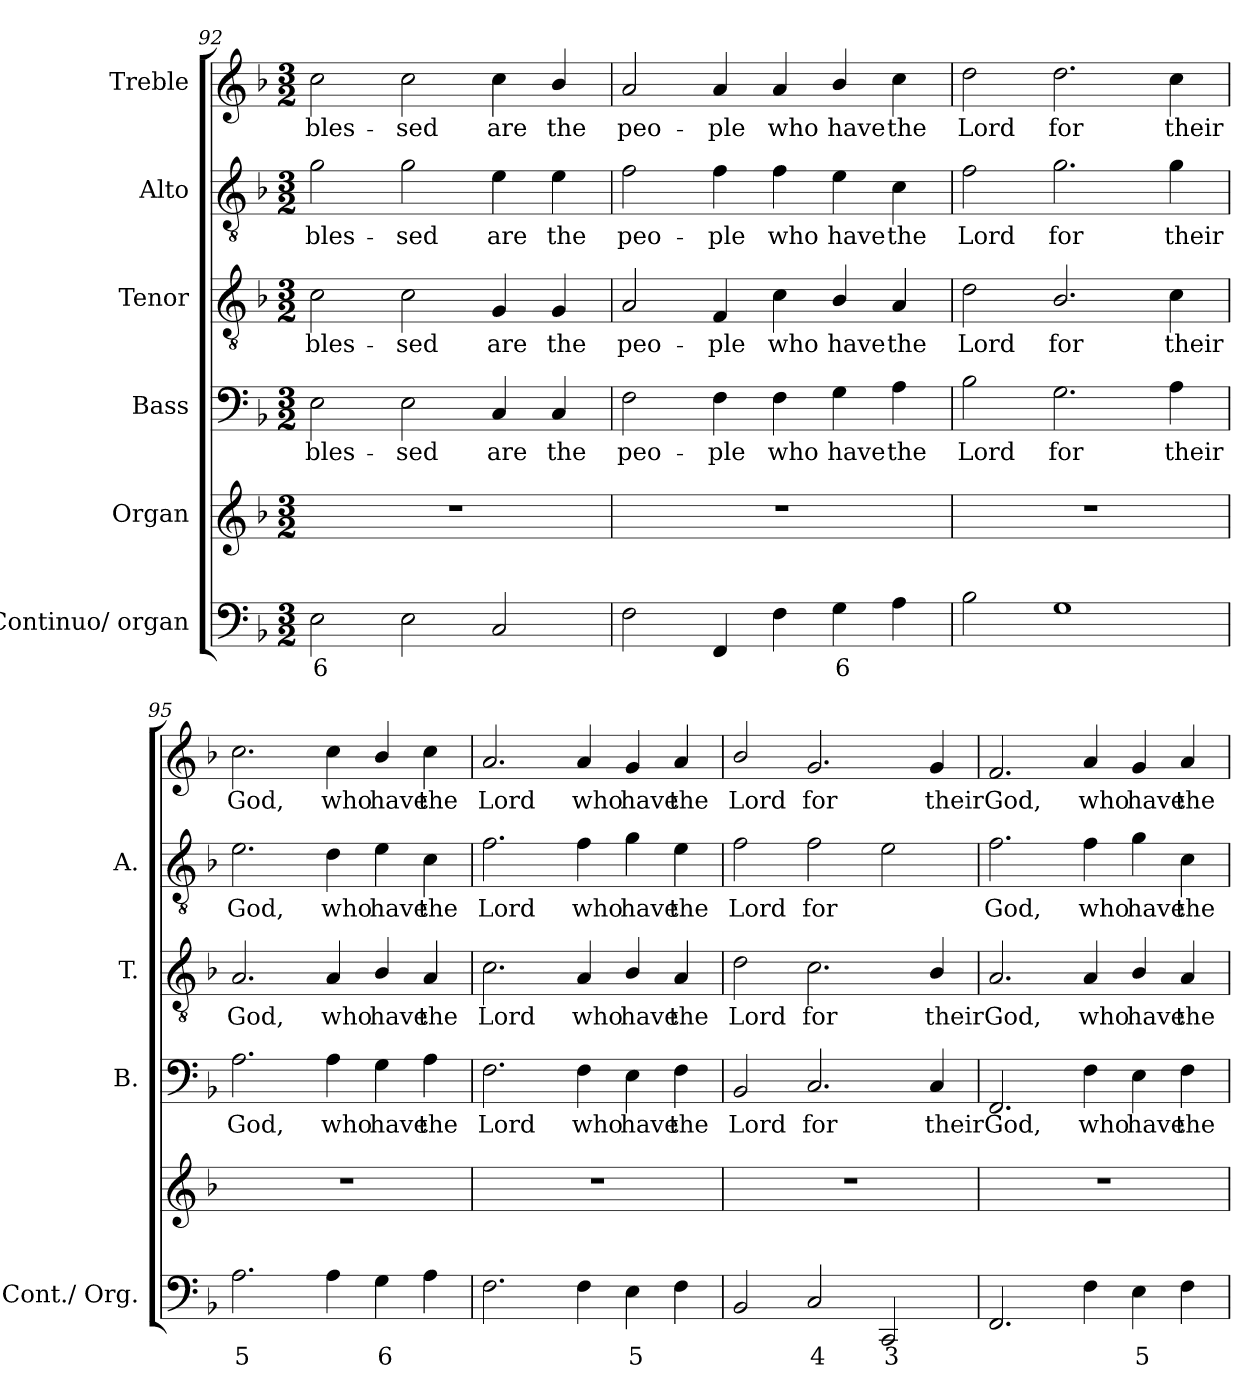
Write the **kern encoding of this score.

**kern	**text	**kern	**kern	**text	**kern	**text	**kern	**text	**kern	**text
*part6	*part6	*part5	*part4	*part4	*part3	*part3	*part2	*part2	*part1	*part1
*staff6	*staff6	*staff5	*staff4	*staff4	*staff3	*staff3	*staff2	*staff2	*staff1	*staff1
*I"Continuo/ organ	*	*I"Organ	*I"Bass	*	*I"Tenor	*	*I"Alto	*	*I"Treble	*
*I'Cont./ Org.	*	*	*I'B.	*	*I'T.	*	*I'A.	*	*	*
*clefF4	*	*clefG2	*clefF4	*	*clefGv2	*	*clefGv2	*	*clefG2	*
*	*	*	*	*	*ITrd7c12	*	*ITrd7c12	*	*	*
*k[b-]	*	*k[b-]	*k[b-]	*	*k[b-]	*	*k[b-]	*	*k[b-]	*
*F:	*	*F:	*F:	*	*F:	*	*F:	*	*F:	*
*M3/2	*	*M3/2	*M3/2	*	*M3/2	*	*M3/2	*	*M3/2	*
=92	=92	=92	=92	=92	=92	=92	=92	=92	=92	=92
!	!LO:LY:b:color=#000000	!LO:N:vis=1	!	!	!	!	!	!	!	!
!	!	!	!	!LO:LY:b:color=#000000	!	!	!	!	!	!
!	!	!	!	!	!	!LO:LY:b:color=#000000	!	!	!	!
!	!	!	!	!	!	!	!	!LO:LY:b:color=#000000	!	!
!	!	!	!	!	!	!	!	!	!	!LO:LY:b:color=#000000
2Ei\	6	1.r	2Ei\	bles-	2Ci\	bles-	2Gi\	bles-	2cci\	bles-
!	!	!	!	!LO:LY:b:color=#000000	!	!	!	!	!	!
!	!	!	!	!	!	!LO:LY:b:color=#000000	!	!	!	!
!	!	!	!	!	!	!	!	!LO:LY:b:color=#000000	!	!
!	!	!	!	!	!	!	!	!	!	!LO:LY:b:color=#000000
2Ei\	.	.	2Ei\	-sed	2Ci\	-sed	2Gi\	-sed	2cci\	-sed
!	!	!	!	!LO:LY:b:color=#000000	!	!	!	!	!	!
!	!	!	!	!	!	!LO:LY:b:color=#000000	!	!	!	!
!	!	!	!	!	!	!	!	!LO:LY:b:color=#000000	!	!
!	!	!	!	!	!	!	!	!	!	!LO:LY:b:color=#000000
2Ci/	.	.	4Ci/	are	4GGi/	are	4Ei\	are	4cci\	are
!	!	!	!	!LO:LY:b:color=#000000	!	!	!	!	!	!
!	!	!	!	!	!	!LO:LY:b:color=#000000	!	!	!	!
!	!	!	!	!	!	!	!	!LO:LY:b:color=#000000	!	!
!	!	!	!	!	!	!	!	!	!	!LO:LY:b:color=#000000
.	.	.	4Ci/	the	4GGi/	the	4Ei\	the	4b-i/	the
=93	=93	=93	=93	=93	=93	=93	=93	=93	=93	=93
!	!	!LO:N:vis=1	!	!	!	!	!	!	!	!
!	!	!	!	!LO:LY:b:color=#000000	!	!	!	!	!	!
!	!	!	!	!	!	!LO:LY:b:color=#000000	!	!	!	!
!	!	!	!	!	!	!	!	!LO:LY:b:color=#000000	!	!
!	!	!	!	!	!	!	!	!	!	!LO:LY:b:color=#000000
2Fi\	.	1.r	2Fi\	peo-	2AAi/	peo-	2Fi\	peo-	2ai/	peo-
!	!	!	!	!LO:LY:b:color=#000000	!	!	!	!	!	!
!	!	!	!	!	!	!LO:LY:b:color=#000000	!	!	!	!
!	!	!	!	!	!	!	!	!LO:LY:b:color=#000000	!	!
!	!	!	!	!	!	!	!	!	!	!LO:LY:b:color=#000000
4FFi/	.	.	4Fi\	-ple	4FFi/	-ple	4Fi\	-ple	4ai/	-ple
!	!	!	!	!LO:LY:b:color=#000000	!	!	!	!	!	!
!	!	!	!	!	!	!LO:LY:b:color=#000000	!	!	!	!
!	!	!	!	!	!	!	!	!LO:LY:b:color=#000000	!	!
!	!	!	!	!	!	!	!	!	!	!LO:LY:b:color=#000000
4Fi\	.	.	4Fi\	who	4Ci\	who	4Fi\	who	4ai/	who
!	!LO:LY:b:color=#000000	!	!	!	!	!	!	!	!	!
!	!	!	!	!LO:LY:b:color=#000000	!	!	!	!	!	!
!	!	!	!	!	!	!LO:LY:b:color=#000000	!	!	!	!
!	!	!	!	!	!	!	!	!LO:LY:b:color=#000000	!	!
!	!	!	!	!	!	!	!	!	!	!LO:LY:b:color=#000000
4Gi\	6	.	4Gi\	have	4BB-i/	have	4Ei\	have	4b-i/	have
!	!	!	!	!LO:LY:b:color=#000000	!	!	!	!	!	!
!	!	!	!	!	!	!LO:LY:b:color=#000000	!	!	!	!
!	!	!	!	!	!	!	!	!LO:LY:b:color=#000000	!	!
!	!	!	!	!	!	!	!	!	!	!LO:LY:b:color=#000000
4Ai\	.	.	4Ai\	the	4AAi/	the	4Ci\	the	4cci\	the
=94	=94	=94	=94	=94	=94	=94	=94	=94	=94	=94
!	!	!LO:N:vis=1	!	!	!	!	!	!	!	!
!	!	!	!	!LO:LY:b:color=#000000	!	!	!	!	!	!
!	!	!	!	!	!	!LO:LY:b:color=#000000	!	!	!	!
!	!	!	!	!	!	!	!	!LO:LY:b:color=#000000	!	!
!	!	!	!	!	!	!	!	!	!	!LO:LY:b:color=#000000
2B-i\	.	1.r	2B-i\	Lord	2Di\	Lord	2Fi\	Lord	2ddi\	Lord
!	!	!	!	!LO:LY:b:color=#000000	!	!	!	!	!	!
!	!	!	!	!	!	!LO:LY:b:color=#000000	!	!	!	!
!	!	!	!	!	!	!	!	!LO:LY:b:color=#000000	!	!
!	!	!	!	!	!	!	!	!	!	!LO:LY:b:color=#000000
1Gi	.	.	2.Gi\	for	2.BB-i/	for	2.Gi\	for	2.ddi\	for
!	!	!	!	!LO:LY:b:color=#000000	!	!	!	!	!	!
!	!	!	!	!	!	!LO:LY:b:color=#000000	!	!	!	!
!	!	!	!	!	!	!	!	!LO:LY:b:color=#000000	!	!
!	!	!	!	!	!	!	!	!	!	!LO:LY:b:color=#000000
.	.	.	4Ai\	their	4Ci\	their	4Gi\	their	4cci\	their
=95	=95	=95	=95	=95	=95	=95	=95	=95	=95	=95
!	!LO:LY:b:color=#000000	!LO:N:vis=1	!	!	!	!	!	!	!	!
!	!	!	!	!LO:LY:b:color=#000000	!	!	!	!	!	!
!	!	!	!	!	!	!LO:LY:b:color=#000000	!	!	!	!
!	!	!	!	!	!	!	!	!LO:LY:b:color=#000000	!	!
!	!	!	!	!	!	!	!	!	!	!LO:LY:b:color=#000000
2.Ai\	5	1.r	2.Ai\	God,	2.AAi/	God,	2.Ei\	God,	2.cci\	God,
!	!	!	!	!LO:LY:b:color=#000000	!	!	!	!	!	!
!	!	!	!	!	!	!LO:LY:b:color=#000000	!	!	!	!
!	!	!	!	!	!	!	!	!LO:LY:b:color=#000000	!	!
!	!	!	!	!	!	!	!	!	!	!LO:LY:b:color=#000000
4Ai\	.	.	4Ai\	who	4AAi/	who	4Di\	who	4cci\	who
!	!LO:LY:b:color=#000000	!	!	!	!	!	!	!	!	!
!	!	!	!	!LO:LY:b:color=#000000	!	!	!	!	!	!
!	!	!	!	!	!	!LO:LY:b:color=#000000	!	!	!	!
!	!	!	!	!	!	!	!	!LO:LY:b:color=#000000	!	!
!	!	!	!	!	!	!	!	!	!	!LO:LY:b:color=#000000
4Gi\	6	.	4Gi\	have	4BB-i/	have	4Ei\	have	4b-i/	have
!	!	!	!	!LO:LY:b:color=#000000	!	!	!	!	!	!
!	!	!	!	!	!	!LO:LY:b:color=#000000	!	!	!	!
!	!	!	!	!	!	!	!	!LO:LY:b:color=#000000	!	!
!	!	!	!	!	!	!	!	!	!	!LO:LY:b:color=#000000
4Ai\	.	.	4Ai\	the	4AAi/	the	4Ci\	the	4cci\	the
!!LO:PB:g=z
=96	=96	=96	=96	=96	=96	=96	=96	=96	=96	=96
!	!	!LO:N:vis=1	!	!	!	!	!	!	!	!
!	!	!	!	!LO:LY:b:color=#000000	!	!	!	!	!	!
!	!	!	!	!	!	!LO:LY:b:color=#000000	!	!	!	!
!	!	!	!	!	!	!	!	!LO:LY:b:color=#000000	!	!
!	!	!	!	!	!	!	!	!	!	!LO:LY:b:color=#000000
2.Fi\	.	1.r	2.Fi\	Lord	2.Ci\	Lord	2.Fi\	Lord	2.ai/	Lord
!	!	!	!	!LO:LY:b:color=#000000	!	!	!	!	!	!
!	!	!	!	!	!	!LO:LY:b:color=#000000	!	!	!	!
!	!	!	!	!	!	!	!	!LO:LY:b:color=#000000	!	!
!	!	!	!	!	!	!	!	!	!	!LO:LY:b:color=#000000
4Fi\	.	.	4Fi\	who	4AAi/	who	4Fi\	who	4ai/	who
!	!LO:LY:b:color=#000000	!	!	!	!	!	!	!	!	!
!	!	!	!	!LO:LY:b:color=#000000	!	!	!	!	!	!
!	!	!	!	!	!	!LO:LY:b:color=#000000	!	!	!	!
!	!	!	!	!	!	!	!	!LO:LY:b:color=#000000	!	!
!	!	!	!	!	!	!	!	!	!	!LO:LY:b:color=#000000
4Ei\	5	.	4Ei\	have	4BB-i/	have	4Gi\	have	4gi/	have
!	!	!	!	!LO:LY:b:color=#000000	!	!	!	!	!	!
!	!	!	!	!	!	!LO:LY:b:color=#000000	!	!	!	!
!	!	!	!	!	!	!	!	!LO:LY:b:color=#000000	!	!
!	!	!	!	!	!	!	!	!	!	!LO:LY:b:color=#000000
4Fi\	.	.	4Fi\	the	4AAi/	the	4Ei\	the	4ai/	the
=97	=97	=97	=97	=97	=97	=97	=97	=97	=97	=97
!	!	!LO:N:vis=1	!	!	!	!	!	!	!	!
!	!	!	!	!LO:LY:b:color=#000000	!	!	!	!	!	!
!	!	!	!	!	!	!LO:LY:b:color=#000000	!	!	!	!
!	!	!	!	!	!	!	!	!LO:LY:b:color=#000000	!	!
!	!	!	!	!	!	!	!	!	!	!LO:LY:b:color=#000000
2BB-i/	.	1.r	2BB-i/	Lord	2Di\	Lord	2Fi\	Lord	2b-i/	Lord
!	!LO:LY:b:color=#000000	!	!	!	!	!	!	!	!	!
!	!	!	!	!LO:LY:b:color=#000000	!	!	!	!	!	!
!	!	!	!	!	!	!LO:LY:b:color=#000000	!	!	!	!
!	!	!	!	!	!	!	!	!LO:LY:b:color=#000000	!	!
!	!	!	!	!	!	!	!	!	!	!LO:LY:b:color=#000000
2Ci/	4	.	2.Ci/	for	2.Ci\	for	2Fi\	for	2.gi/	for
!	!LO:LY:b:color=#000000	!	!	!	!	!	!	!	!	!
2CCi/	3	.	.	.	.	.	2Ei\	.	.	.
!	!	!	!	!LO:LY:b:color=#000000	!	!	!	!	!	!
!	!	!	!	!	!	!LO:LY:b:color=#000000	!	!	!	!
!	!	!	!	!	!	!	!	!	!	!LO:LY:b:color=#000000
.	.	.	4Ci/	their	4BB-i/	their	.	.	4gi/	their
=98	=98	=98	=98	=98	=98	=98	=98	=98	=98	=98
!	!	!LO:N:vis=1	!	!	!	!	!	!	!	!
!	!	!	!	!LO:LY:b:color=#000000	!	!	!	!	!	!
!	!	!	!	!	!	!LO:LY:b:color=#000000	!	!	!	!
!	!	!	!	!	!	!	!	!LO:LY:b:color=#000000	!	!
!	!	!	!	!	!	!	!	!	!	!LO:LY:b:color=#000000
2.FFi/	.	1.r	2.FFi/	God,	2.AAi/	God,	2.Fi\	God,	2.fi/	God,
!	!	!	!	!LO:LY:b:color=#000000	!	!	!	!	!	!
!	!	!	!	!	!	!LO:LY:b:color=#000000	!	!	!	!
!	!	!	!	!	!	!	!	!LO:LY:b:color=#000000	!	!
!	!	!	!	!	!	!	!	!	!	!LO:LY:b:color=#000000
4Fi\	.	.	4Fi\	who	4AAi/	who	4Fi\	who	4ai/	who
!	!LO:LY:b:color=#000000	!	!	!	!	!	!	!	!	!
!	!	!	!	!LO:LY:b:color=#000000	!	!	!	!	!	!
!	!	!	!	!	!	!LO:LY:b:color=#000000	!	!	!	!
!	!	!	!	!	!	!	!	!LO:LY:b:color=#000000	!	!
!	!	!	!	!	!	!	!	!	!	!LO:LY:b:color=#000000
4Ei\	5	.	4Ei\	have	4BB-i/	have	4Gi\	have	4gi/	have
!	!	!	!	!LO:LY:b:color=#000000	!	!	!	!	!	!
!	!	!	!	!	!	!LO:LY:b:color=#000000	!	!	!	!
!	!	!	!	!	!	!	!	!LO:LY:b:color=#000000	!	!
!	!	!	!	!	!	!	!	!	!	!LO:LY:b:color=#000000
4Fi\	.	.	4Fi\	the	4AAi/	the	4Ci\	the	4ai/	the
=	=	=	=	=	=	=	=	=	=	=
*-	*-	*-	*-	*-	*-	*-	*-	*-	*-	*-
